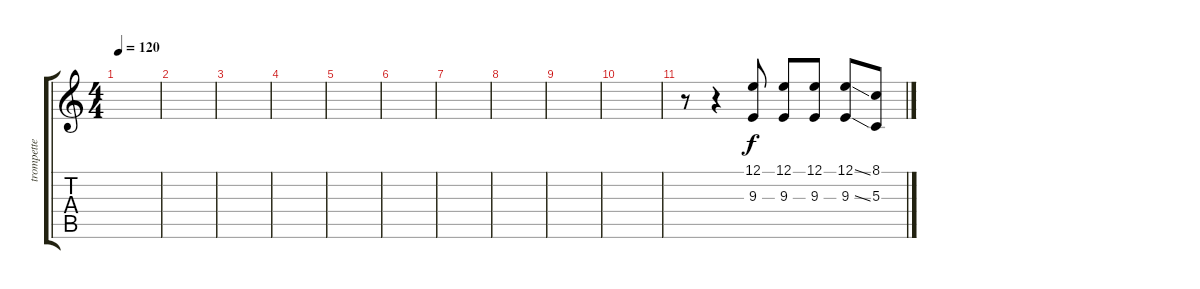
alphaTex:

\track ("trompette" "trompette") {instrument trumpet}
\staff {score tabs}
\tuning (E4 B3 G3 D3 A2 E2) {hide}
\ts (4 4)
\tempo 120
\clef g2
\ks c
|
|
|
|
|
|
|
|
|
|
r.8 r.4 (12.1 9.3).8 (12.1 9.3).8 (12.1 9.3).8 (12.1{ss} 9.3{ss}).8 (8.1 5.3).8
